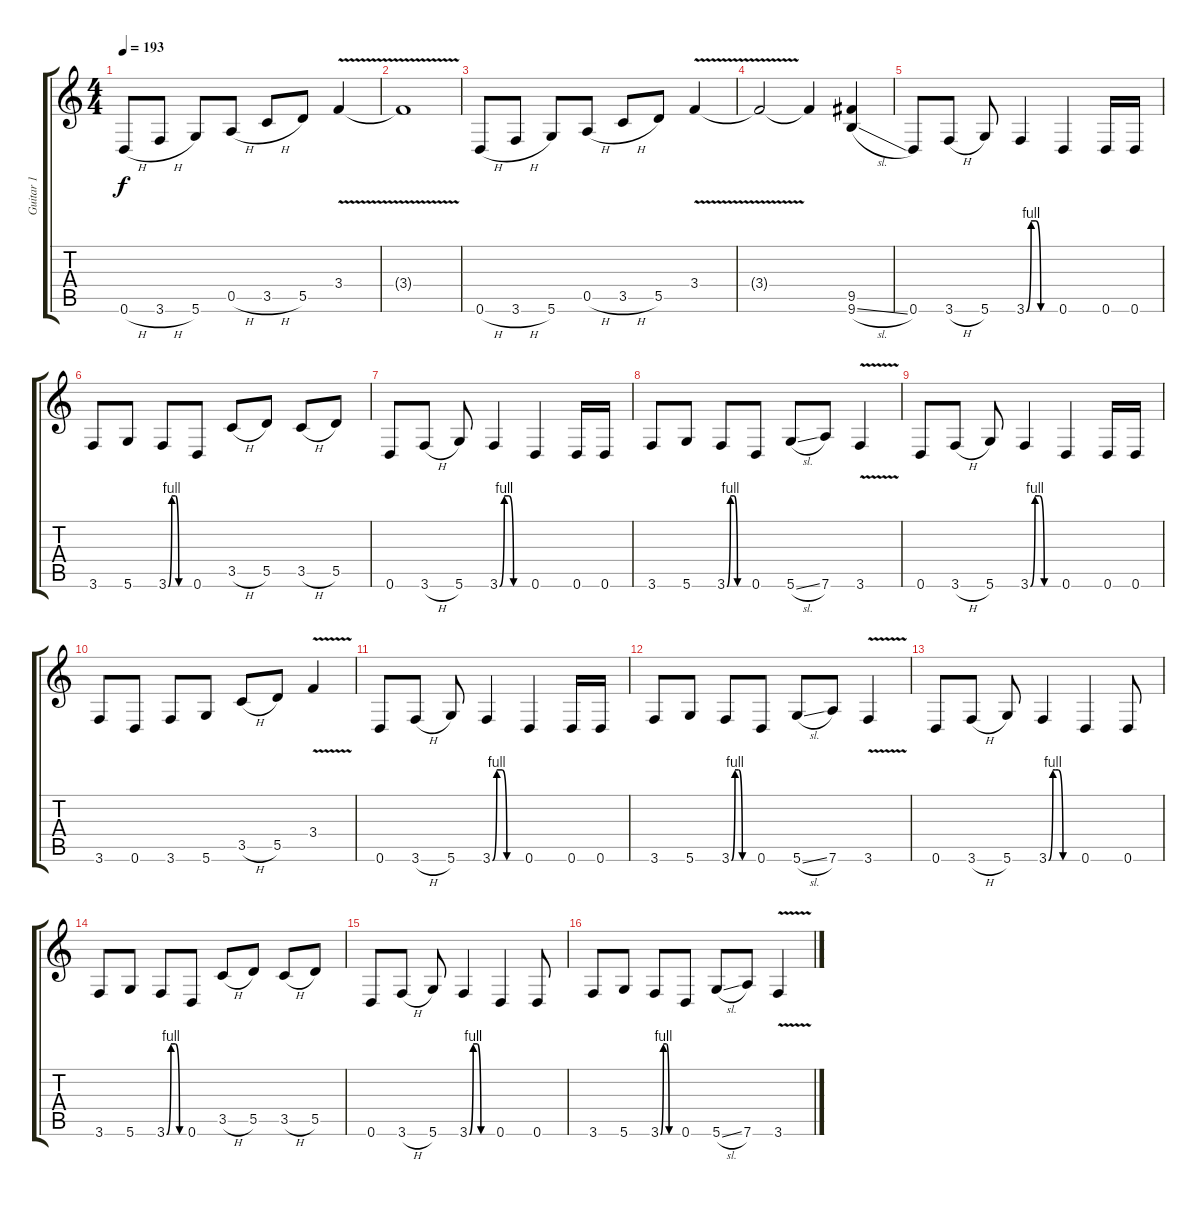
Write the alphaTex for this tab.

\track ("Guitar 1" "Guitar 1") {instrument distortionguitar}
\staff {score tabs}
\tuning (E4 B3 G3 D3 A2 D2) {hide}
\ts (4 4)
\tempo 193
\clef g2
\ks c
0.6{h}.8{dy f instrument distortionguitar} 3.6{h}.8 5.6.8 0.5{h}.8 3.5{h}.8 5.5.8 3.4{v}.4 |
3.4{t}.1 |
0.6{h}.8 3.6{h}.8 5.6.8 0.5{h}.8 3.5{h}.8 5.5.8 3.4{v}.4 |
3.4{t}.2 3.4{t}.4 (9.5 9.6{sl}).4 |
0.6.8 3.6{h}.8 5.6.8 3.6{be (custom 0 0 10 4 20 4 30 0 60 0)}.4 0.6.4 0.6.16 0.6.16 |
3.6.8 5.6.8 3.6{be (custom 0 0 10 4 20 4 30 0 45 0 60 0)}.8 0.6.8 3.5{h}.8 5.5.8 3.5{h}.8 5.5.8 |
0.6.8 3.6{h}.8 5.6.8 3.6{be (custom 0 0 10 4 20 4 30 0 60 0)}.4 0.6.4 0.6.16 0.6.16 |
3.6.8 5.6.8 3.6{be (custom 0 0 10 4 20 4 30 0 45 0 60 0)}.8 0.6.8 5.6{sl}.8 7.6.8 3.6{v}.4 |
0.6.8 3.6{h}.8 5.6.8 3.6{be (custom 0 0 10 4 20 4 30 0 45 0 60 0)}.4 0.6.4 0.6.16 0.6.16 |
3.6.8 0.6.8 3.6.8 5.6.8 3.5{h}.8 5.5.8 3.4{v}.4 |
0.6.8 3.6{h}.8 5.6.8 3.6{be (custom 0 0 9 4 20 4 30 0 45 0 60 0)}.4 0.6.4 0.6.16 0.6.16 |
3.6.8 5.6.8 3.6{be (custom 0 0 10 4 20 4 30 0 45 0 60 0)}.8 0.6.8 5.6{sl}.8 7.6.8 3.6{v}.4 |
0.6.8 3.6{h}.8 5.6.8 3.6{be (custom 0 0 9 4 15 4 20 4 30 0 45 0 60 0)}.4 0.6.4 0.6.8 |
3.6.8 5.6.8 3.6{be (custom 0 0 15 4 30 4 45 0 60 0)}.8 0.6.8 3.5{h}.8 5.5.8 3.5{h}.8 5.5.8 |
0.6.8 3.6{h}.8 5.6.8 3.6{be (custom 0 0 10 4 20 4 30 0 45 0 60 0)}.4 0.6.4 0.6.8 |
3.6.8 5.6.8 3.6{be (custom 0 0 10 4 20 4 30 0 45 0 60 0)}.8 0.6.8 5.6{sl}.8 7.6.8 3.6{v}.4
